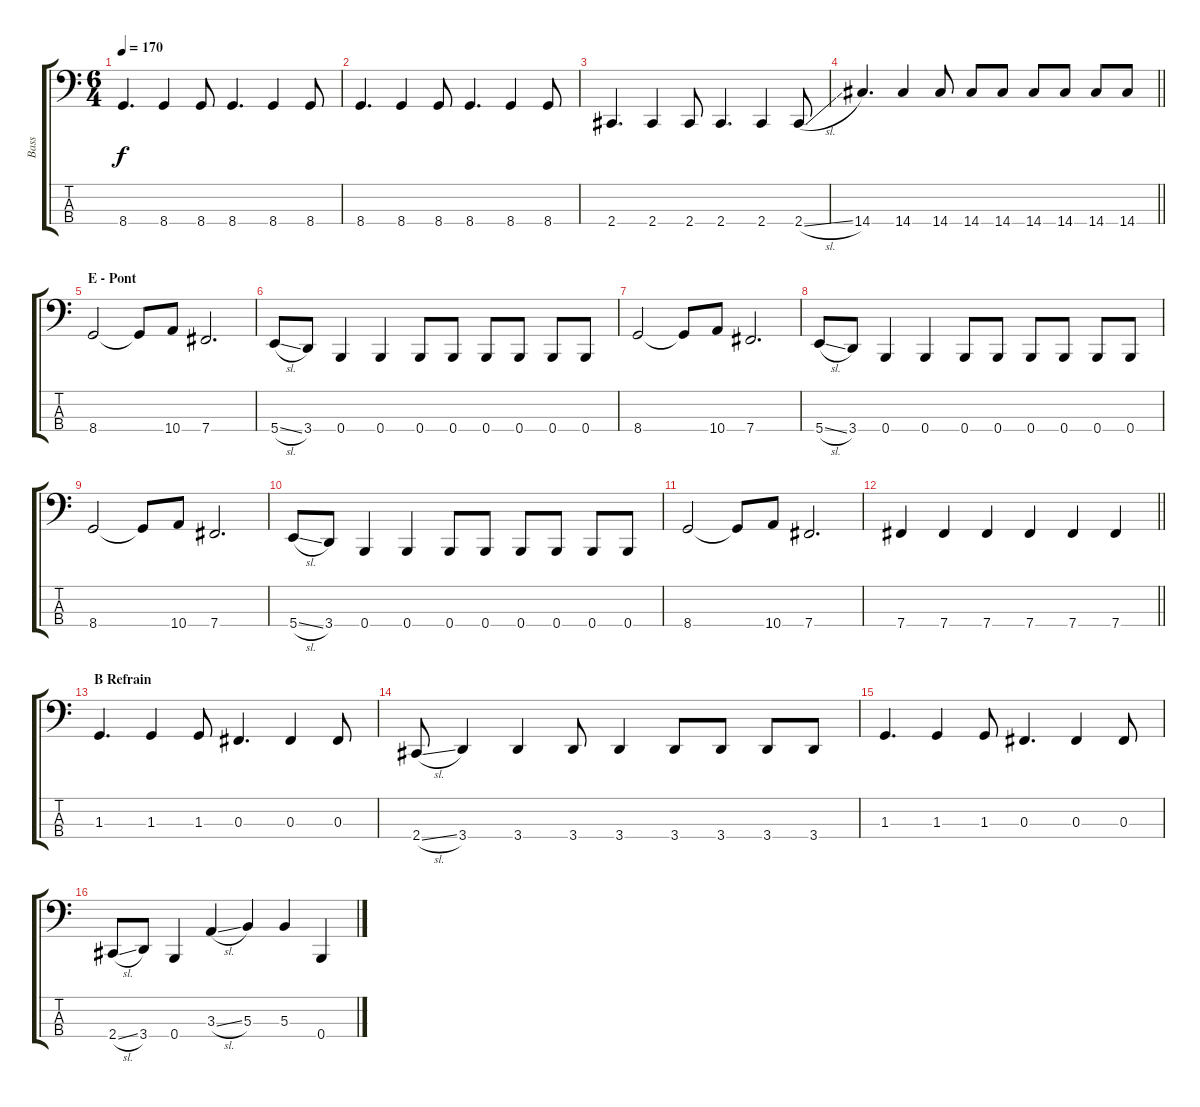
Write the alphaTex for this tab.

\track ("Bass" "Bass") {instrument electricbassfinger}
\staff {score tabs}
\tuning (E2 B1 Gb1 B0) {hide}
\ts (6 4)
\tempo 170
\clef f4
\ks c
8.4.4{d dy f} 8.4.4 8.4.8 8.4.4{d} 8.4.4 8.4.8 |
8.4.4{d} 8.4.4 8.4.8 8.4.4{d} 8.4.4 8.4.8 |
2.4.4{d} 2.4.4 2.4.8 2.4.4{d} 2.4.4 2.4{sl}.8 |
\barLineRight lightlight
14.4.4{d} 14.4.4 14.4.8 14.4.8 14.4.8 14.4.8 14.4.8 14.4.8 14.4.8 |
\section ("" "E - Pont")
8.4.2 8.4{t}.8 10.4.8 7.4.2{d} |
5.4{sl}.8 3.4.8 0.4.4 0.4.4 0.4.8 0.4.8 0.4.8 0.4.8 0.4.8 0.4.8 |
8.4.2 8.4{t}.8 10.4.8 7.4.2{d} |
5.4{sl}.8 3.4.8 0.4.4 0.4.4 0.4.8 0.4.8 0.4.8 0.4.8 0.4.8 0.4.8 |
8.4.2 8.4{t}.8 10.4.8 7.4.2{d} |
5.4{sl}.8 3.4.8 0.4.4 0.4.4 0.4.8 0.4.8 0.4.8 0.4.8 0.4.8 0.4.8 |
8.4.2 8.4{t}.8 10.4.8 7.4.2{d} |
\barLineRight lightlight
7.4.4 7.4.4 7.4.4 7.4.4 7.4.4 7.4.4 |
\section ("" "B Refrain")
1.3.4{d} 1.3.4 1.3.8 0.3.4{d} 0.3.4 0.3.8 |
2.4{sl}.8 3.4.4 3.4.4 3.4.8 3.4.4 3.4.8 3.4.8 3.4.8 3.4.8 |
1.3.4{d} 1.3.4 1.3.8 0.3.4{d} 0.3.4 0.3.8 |
2.4{sl}.8 3.4.8 0.4.4 3.3{sl}.4 5.3.4 5.3.4 0.4.4
